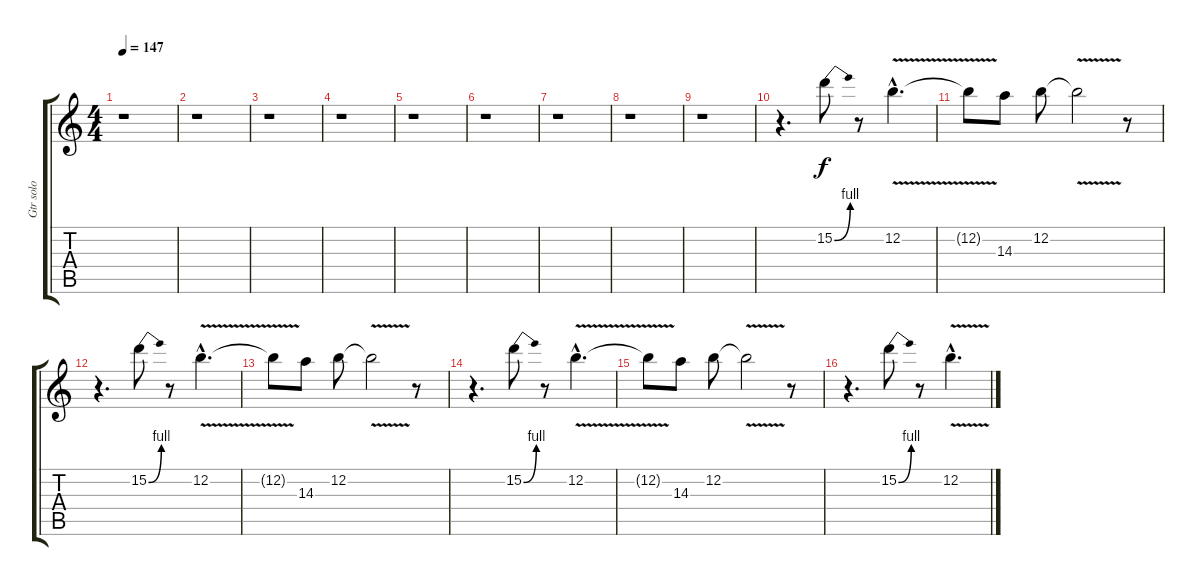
\track ("Gtr solo" "Gtr solo") {instrument distortionguitar}
\staff {score tabs}
\tuning (E4 B3 G3 D3 A2 E2) {hide}
\ts (4 4)
\tempo 147
\clef g2
\ks c
r.1{dy f} |
r.1 |
r.1 |
r.1 |
r.1 |
r.1 |
r.1 |
r.1 |
r.1 |
r.4{d} 15.2{be (bend 0 0 60 4)}.8 r.8 12.2{v hac}.4{d} |
12.2{t}.8 14.3.8 12.2.8 12.2{v t}.2 r.8 |
r.4{d} 15.2{be (bend 0 0 60 4)}.8 r.8 12.2{v hac}.4{d} |
12.2{t}.8 14.3.8 12.2.8 12.2{v t}.2 r.8 |
r.4{d} 15.2{be (bend 0 0 60 4)}.8 r.8 12.2{v hac}.4{d} |
12.2{t}.8 14.3.8 12.2.8 12.2{v t}.2 r.8 |
r.4{d} 15.2{be (bend 0 0 60 4)}.8 r.8 12.2{v hac}.4{d}
